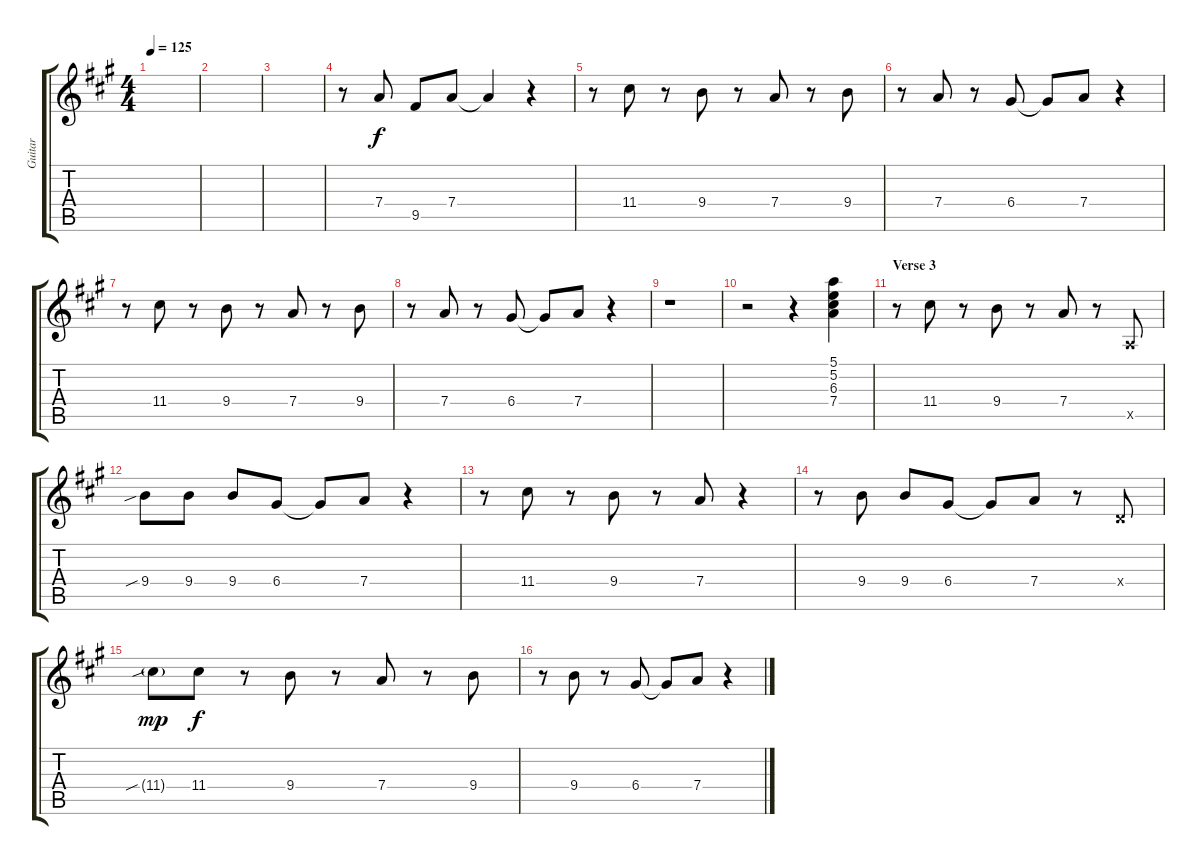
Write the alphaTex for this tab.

\track ("Guitar" "Guitar") {instrument electricguitarclean}
\staff {score tabs}
\tuning (E4 B3 G3 D3 A2 E2) {hide}
\ts (4 4)
\tempo 125
\clef g2
\ks a
|
|
|
r.8 7.4.8 9.5.8 7.4.8 7.4{t}.4 r.4 |
r.8 11.4.8 r.8 9.4.8 r.8 7.4.8 r.8 9.4.8 |
r.8 7.4.8 r.8 6.4.8 6.4{t}.8 7.4.8 r.4 |
r.8 11.4.8 r.8 9.4.8 r.8 7.4.8 r.8 9.4.8 |
r.8 7.4.8 r.8 6.4.8 6.4{t}.8 7.4.8 r.4 |
r.1 |
r.2 r.4 (5.1 5.2 6.3 7.4).4 |
\section ("" "Verse 3")
r.8 11.4.8 r.8 9.4.8 r.8 7.4.8 r.8 0.5{x}.8 |
9.4{sib}.8 9.4.8 9.4.8 6.4.8 6.4{t}.8 7.4.8 r.4 |
r.8 11.4.8 r.8 9.4.8 r.8 7.4.8 r.4 |
r.8 9.4.8 9.4.8 6.4.8 6.4{t}.8 7.4.8 r.8 0.4{x}.8 |
11.4{sib g}.8{dy mp} 11.4.8{dy f} r.8 9.4.8 r.8 7.4.8 r.8 9.4.8 |
r.8 9.4.8 r.8 6.4.8 6.4{t}.8 7.4.8 r.4
